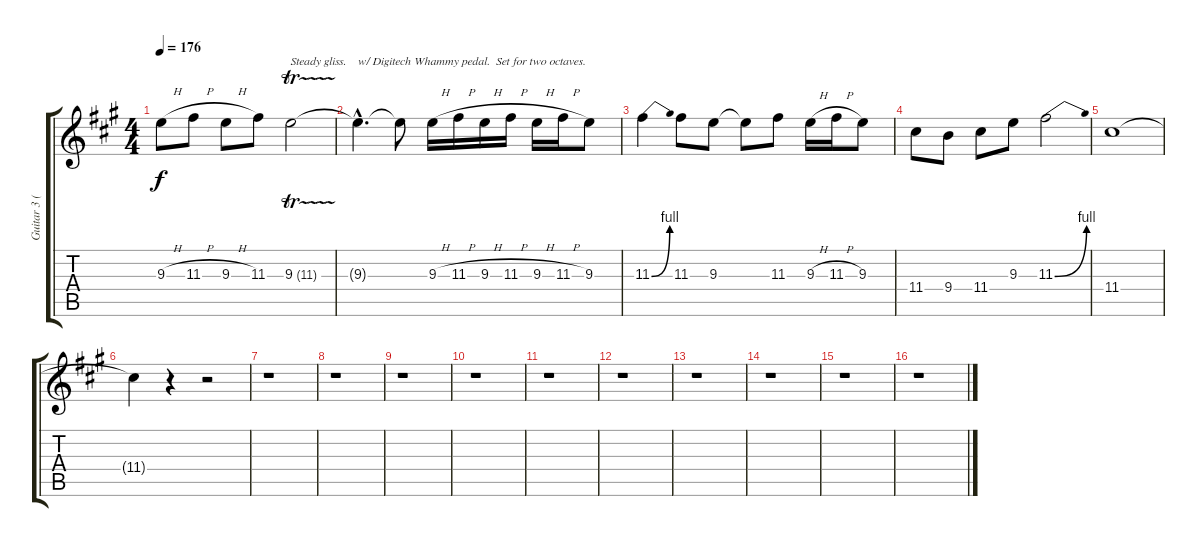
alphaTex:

\track ("Guitar 3 (copy)" "Guitar 3 (") {instrument distortionguitar}
\staff {score tabs}
\tuning (E4 B3 G3 D3 A2 D2) {hide}
\ts (4 4)
\tempo 176
\clef g2
\ks a
9.3{h}.8{dy f} 11.3{h}.8 9.3{h}.8 11.3.8 9.3{tr (11 16)}.2{txt "Steady gliss."} |
9.3{hac t}.4{d txt "w/ Digitech Whammy pedal.  Set for two octaves."} 9.3{t}.8 9.3{h}.16 11.3{h}.16 9.3{h}.16 11.3{h}.16 9.3{h}.16 11.3{h}.16 9.3.8 |
11.3{be (bend 0 0 60 4)}.4 11.3.8 9.3.8 9.3{t}.8 11.3.8 9.3{h}.16 11.3{h}.16 9.3.8 |
11.4.8 9.4.8 11.4.8 9.3.8 11.3{be (bend 0 0 60 4)}.2 |
11.4.1 |
11.4{t}.4 r.4 r.2 |
r.1 |
r.1 |
r.1 |
r.1 |
r.1 |
r.1 |
r.1 |
r.1 |
r.1 |
r.1
